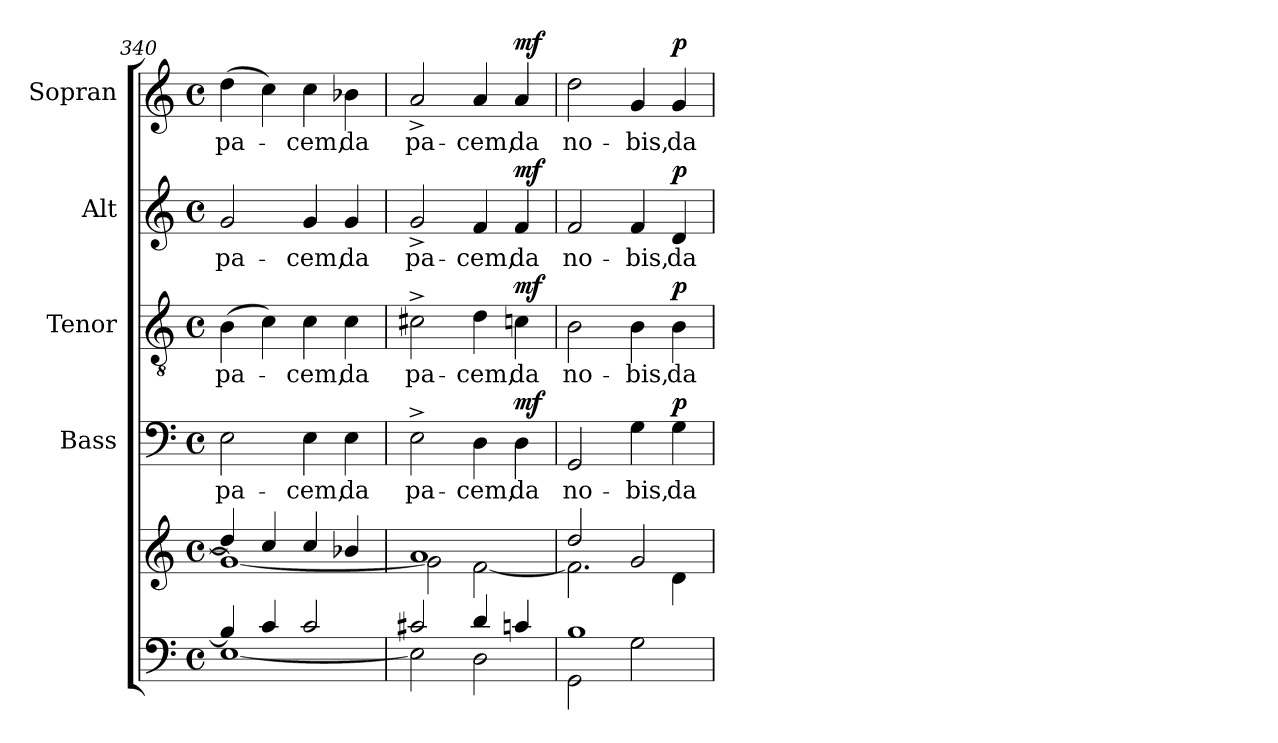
**kern	**kern	**kern	**text	**dynam	**kern	**text	**dynam	**kern	**text	**dynam	**kern	**text	**dynam
*part5	*part5	*part4	*part4	*part4	*part3	*part3	*part3	*part2	*part2	*part2	*part1	*part1	*part1
*staff6	*staff5	*staff4	*staff4	*staff4	*staff3	*staff3	*staff3	*staff2	*staff2	*staff2	*staff1	*staff1	*staff1
*	*	*I"Bass	*	*	*I"Tenor	*	*	*I"Alt	*	*	*I"Sopran	*	*
*	*	*I'B.	*	*	*I'T.	*	*	*I'A.	*	*	*I'S.	*	*
*clefF4	*clefG2	*clefF4	*	*	*clefGv2	*	*	*clefG2	*	*	*clefG2	*	*
*k[]	*k[]	*k[]	*	*	*k[]	*	*	*k[]	*	*	*k[]	*	*
*C:	*C:	*C:	*	*	*C:	*	*	*C:	*	*	*C:	*	*
*M4/4	*M4/4	*M4/4	*	*	*M4/4	*	*	*M4/4	*	*	*M4/4	*	*
*met(c)	*met(c)	*met(c)	*	*	*met(c)	*	*	*met(c)	*	*	*met(c)	*	*
=340	=340	=340	=340	=340	=340	=340	=340	=340	=340	=340	=340	=340	=340
*^	*^	*	*	*	*	*	*	*	*	*	*	*	*
!	!	!	!	!	!LO:LY:b	!	!	!LO:LY:b	!	!	!LO:LY:b	!	!	!LO:LY:b	!
4B/]	[<1E	4dd/]	1g_	2E\	pa-	.	(>4B\	pa-	.	2g/	pa-	.	(>4dd\	pa-	.
4c/	.	4cc/	.	.	.	.	4c\)	.	.	.	.	.	4cc\)	.	.
!	!	!	!	!	!LO:LY:b	!	!	!LO:LY:b	!	!	!LO:LY:b	!	!	!LO:LY:b	!
2c/	.	4cc/	.	4E\	-cem,	.	4c\	-cem,	.	4g/	-cem,	.	4cc\	-cem,	.
!	!	!	!	!	!LO:LY:b	!	!	!LO:LY:b	!	!	!LO:LY:b	!	!	!LO:LY:b	!
.	.	4b-X/	.	4E\	da	.	4c\	da	.	4g/	da	.	4b-X\	da	.
=341	=341	=341	=341	=341	=341	=341	=341	=341	=341	=341	=341	=341	=341	=341	=341
!	!	!	!	!	!LO:LY:b	!	!	!LO:LY:b	!	!	!LO:LY:b	!	!	!LO:LY:b	!
2c#X/	2E\]	1a	2g\]	2E^>\	pa-	.	2c#X^>\	pa-	.	2g^>/	pa-	.	2a^>/	pa-	.
!	!	!	!	!	!LO:LY:b	!	!	!LO:LY:b	!	!	!LO:LY:b	!	!	!LO:LY:b	!
4d/	2D\	.	[<2f\	4D\	-cem,	.	4d\	-cem,	.	4f/	-cem,	.	4a/	-cem,	.
!	!	!	!	!	!LO:LY:b	!LO:DY:a	!	!LO:LY:b	!LO:DY:a	!	!LO:LY:b	!LO:DY:a	!	!LO:LY:b	!LO:DY:a
4cn/	.	.	.	4D\	da	mf	4cn\	da	mf	4f/	da	mf	4a/	da	mf
=342	=342	=342	=342	=342	=342	=342	=342	=342	=342	=342	=342	=342	=342	=342	=342
!	!	!	!	!	!LO:LY:b	!	!	!LO:LY:b	!	!	!LO:LY:b	!	!	!LO:LY:b	!
1B	2GG\	2dd/	2.f\]	2GG/	no-	.	2B\	no-	.	2f/	no-	.	2dd\	no-	.
!	!	!	!	!	!LO:LY:b	!	!	!LO:LY:b	!	!	!LO:LY:b	!	!	!LO:LY:b	!
.	2G\	2g/	.	4G\	-bis,	.	4B\	-bis,	.	4f/	-bis,	.	4g/	-bis,	.
!	!	!	!	!	!LO:LY:b	!LO:DY:a	!	!LO:LY:b	!LO:DY:a	!	!LO:LY:b	!LO:DY:a	!	!LO:LY:b	!LO:DY:a
.	.	.	4d\	4G\	da	p	4B\	da	p	4d/	da	p	4g/	da	p
*v	*v	*	*	*	*	*	*	*	*	*	*	*	*	*	*
*	*v	*v	*	*	*	*	*	*	*	*	*	*	*	*
=	=	=	=	=	=	=	=	=	=	=	=	=	=
*-	*-	*-	*-	*-	*-	*-	*-	*-	*-	*-	*-	*-	*-
